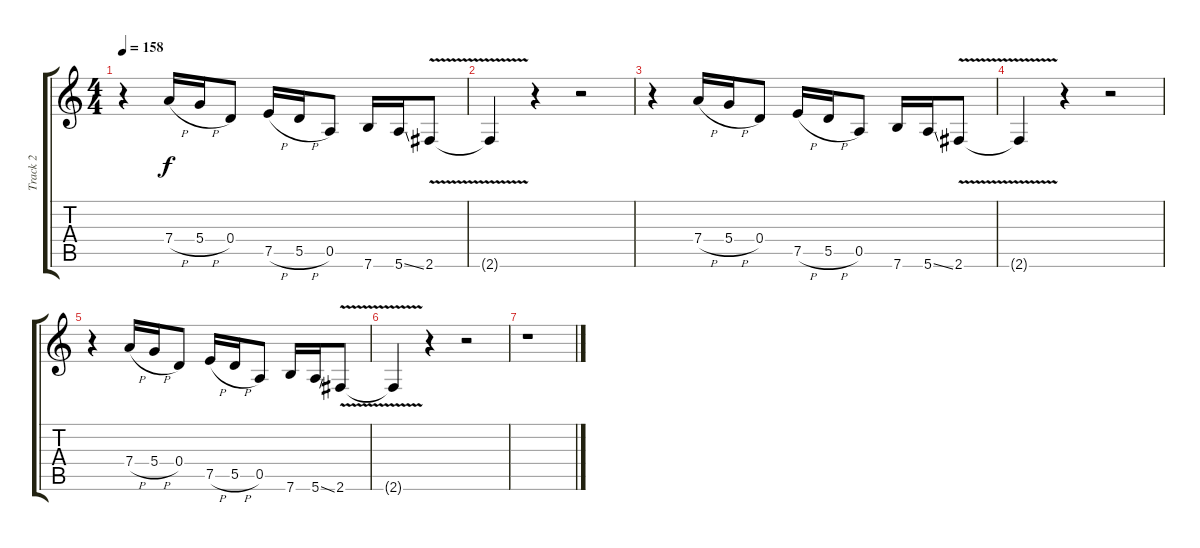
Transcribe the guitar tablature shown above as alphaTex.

\track ("Track 2" "Track 2") {instrument electricguitarclean}
\staff {score tabs}
\tuning (E4 B3 G3 D3 A2 E2) {hide}
\ts (4 4)
\tempo 158
\clef g2
\ks c
r.4{dy f} 7.4{h}.16 5.4{h}.16 0.4.8 7.5{h}.16 5.5{h}.16 0.5.8 7.6.16 5.6{ss}.16 2.6{v}.8 |
2.6{t}.4 r.4 r.2 |
r.4 7.4{h}.16 5.4{h}.16 0.4.8 7.5{h}.16 5.5{h}.16 0.5.8 7.6.16 5.6{ss}.16 2.6{v}.8 |
2.6{t}.4 r.4 r.2 |
r.4 7.4{h}.16 5.4{h}.16 0.4.8 7.5{h}.16 5.5{h}.16 0.5.8 7.6.16 5.6{ss}.16 2.6{v}.8 |
2.6{t}.4 r.4 r.2 |
r.1
